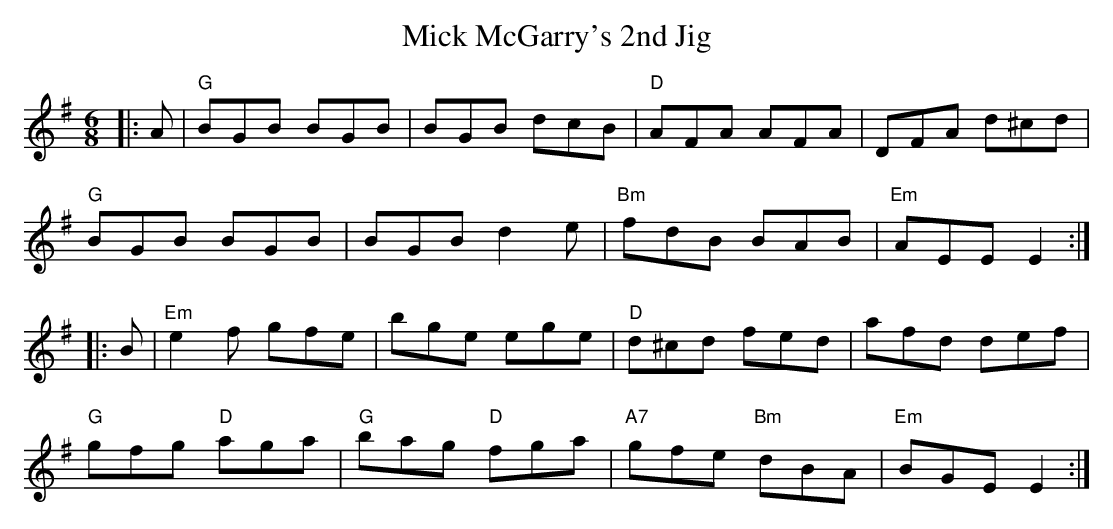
X:1
T:Mick McGarry's 2nd Jig
M:6/8
L:1/8
K:G
|:A|"G"BGB BGB|BGB dcB|"D"AFA AFA|DFA d^cd|
"G"BGB BGB|BGB  d2e|"Bm"fdB BAB|"Em"AEEE2:|
|:B|"Em"e2f gfe |bge ege|"D"d^cd fed|afd def|
"G"gfg "D"aga|"G"bag "D"fga|"A7"gfe "Bm"dBA|"Em"BGEE2:|
